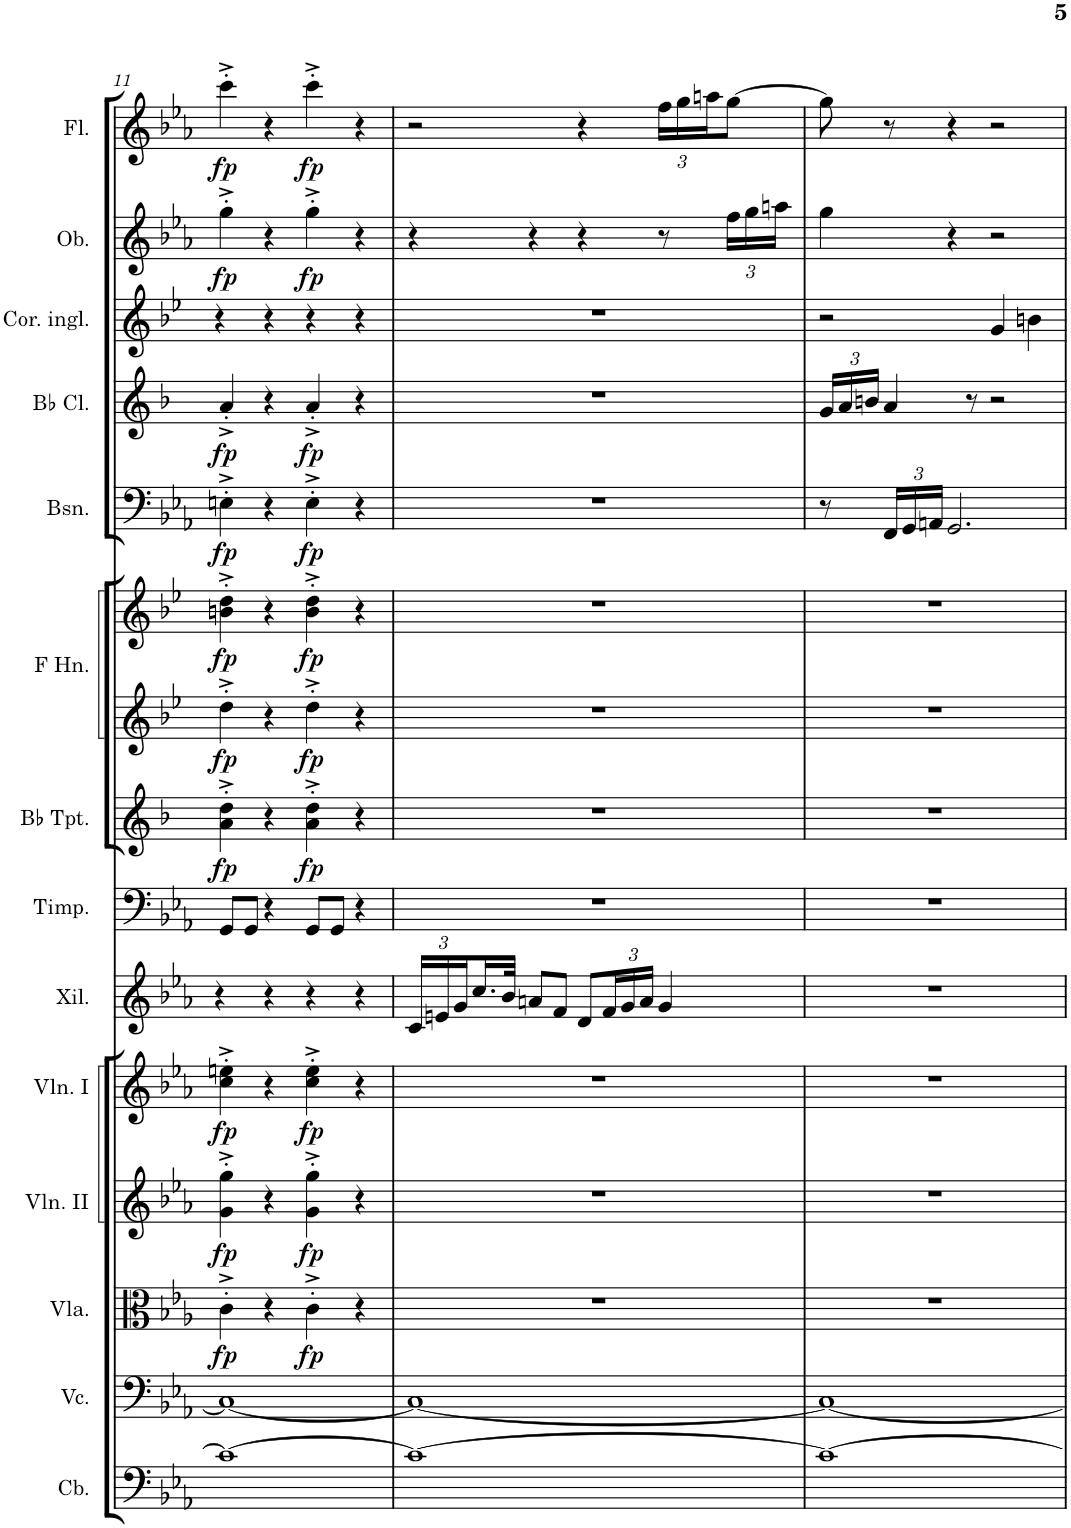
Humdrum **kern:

**kern	**kern	**kern	**dynam	**kern	**dynam	**kern	**dynam	**kern	**kern	**kern	**dynam	**kern	**kern	**dynam	**kern	**dynam	**kern	**dynam	**kern	**kern	**dynam	**kern	**dynam
*part14	*part13	*part12	*part12	*part11	*part11	*part10	*part10	*part9	*part8	*part7	*part7	*part6	*part6	*part6	*part5	*part5	*part4	*part4	*part3	*part2	*part2	*part1	*part1
*staff15	*staff14	*staff13	*staff13	*staff12	*staff12	*staff11	*staff11	*staff10	*staff9	*staff8	*staff8	*staff7	*staff6	*staff6/7	*staff5	*staff5	*staff4	*staff4	*staff3	*staff2	*staff2	*staff1	*staff1
*I"Contrabasses	*I"Violoncellos	*I"Violas	*	*I"Violins II	*	*I"Violins I	*	*I"Xilofono	*I"Timpani	*I"Trumpets in Bb	*	*I"Horns in F	*	*	*I"Bassoons	*	*I"Clarinets in Bb	*	*I"Corno inglese	*I"Oboes	*	*I"Flutes	*
*I'Cb.	*I'Vc.	*I'Vla.	*	*I'Vln. II	*	*I'Vln. I	*	*I'Xil.	*I'Timp.	*	*	*	*	*	*I'Bsn.	*	*	*	*I'Cor. ingl.	*I'Ob.	*	*I'Fl.	*
!!LO:PB:g=z
*clefF4	*clefF4	*clefC3	*	*clefG2	*	*clefG2	*	*clefG2	*clefF4	*clefG2	*	*clefG2	*clefG2	*	*clefF4	*	*clefG2	*	*clefG2	*clefG2	*	*clefG2	*
*Trd7c12	*	*	*	*	*	*	*	*Trd-7c-12	*	*Trd1c2	*	*Trd4c7	*Trd4c7	*	*	*	*Trd1c2	*	*Trd4c7	*	*	*	*
*k[b-e-a-]	*k[b-e-a-]	*k[b-e-a-]	*	*k[b-e-a-]	*	*k[b-e-a-]	*	*k[b-e-a-]	*k[b-e-a-]	*k[b-]	*	*k[b-e-]	*k[b-e-]	*	*k[b-e-a-]	*	*k[b-]	*	*k[b-e-]	*k[b-e-a-]	*	*k[b-e-a-]	*
*M4/4	*M4/4	*M4/4	*	*M4/4	*	*M4/4	*	*M4/4	*M4/4	*M4/4	*	*M4/4	*M4/4	*	*M4/4	*	*M4/4	*	*M4/4	*M4/4	*	*M4/4	*
=11	=11	=11	=11	=11	=11	=11	=11	=11	=11	=11	=11	=11	=11	=11	=11	=11	=11	=11	=11	=11	=11	=11	=11
!	!	!	!LO:DY:b	!	!LO:DY:b	!	!LO:DY:b	!	!	!	!LO:DY:b	!	!	!LO:DY:b=2	!	!	!	!	!	!	!	!	!
!	!	!	!	!	!	!	!	!	!	!	!	!	!	!LO:DY:n=1:b	!	!LO:DY:b	!	!LO:DY:b	!	!	!LO:DY:b	!	!LO:DY:b
1c_	1C_	4c'^\	fp	4g\'^ 4gg\'^	fp	4cc\'^ 4een\'^	fp	4r	8GG/L	4a\'^ 4dd\'^	fp	4dd'^\	4bn\'^ 4dd\'^	fp fp	4En'^\	fp	4a'^/	fp	4r	4gg'^\	fp	4ccc'^\	fp
.	.	.	.	.	.	.	.	.	8GG/J	.	.	.	.	.	.	.	.	.	.	.	.	.	.
.	.	4r	.	4r	.	4r	.	4r	4r	4r	.	4r	4r	.	4r	.	4r	.	4r	4r	.	4r	.
!	!	!	!LO:DY:b	!	!LO:DY:b	!	!LO:DY:b	!	!	!	!LO:DY:b	!	!	!LO:DY:n=2:b=2	!	!	!	!	!	!	!	!	!
!	!	!	!	!	!	!	!	!	!	!	!	!	!	!LO:DY:n=3:b	!	!LO:DY:b	!	!LO:DY:b	!	!	!LO:DY:b	!	!LO:DY:b
.	.	4c'^\	fp	4g\'^ 4gg\'^	fp	4cc\'^ 4ee\'^	fp	4r	8GG/L	4a\'^ 4dd\'^	fp	4dd'^\	4b\'^ 4dd\'^	fp fp	4E'^\	fp	4a'^/	fp	4r	4gg'^\	fp	4ccc'^\	fp
.	.	.	.	.	.	.	.	.	8GG/J	.	.	.	.	.	.	.	.	.	.	.	.	.	.
.	.	4r	.	4r	.	4r	.	4r	4r	4r	.	4r	4r	.	4r	.	4r	.	4r	4r	.	4r	.
=12	=12	=12	=12	=12	=12	=12	=12	=12	=12	=12	=12	=12	=12	=12	=12	=12	=12	=12	=12	=12	=12	=12	=12
*	*	*	*	*	*	*	*	*Xbrackettup	*	*	*	*	*	*	*	*	*	*	*	*	*	*	*
1c_	1C_	1r	.	1r	.	1r	.	24c/LL	1r	1r	.	1r	1r	.	1r	.	1r	.	1r	4r	.	2r	.
.	.	.	.	.	.	.	.	24en/	.	.	.	.	.	.	.	.	.	.	.	.	.	.	.
.	.	.	.	.	.	.	.	24g/	.	.	.	.	.	.	.	.	.	.	.	.	.	.	.
.	.	.	.	.	.	.	.	16.cc/	.	.	.	.	.	.	.	.	.	.	.	.	.	.	.
.	.	.	.	.	.	.	.	32b-/JJk	.	.	.	.	.	.	.	.	.	.	.	.	.	.	.
.	.	.	.	.	.	.	.	8an/L	.	.	.	.	.	.	.	.	.	.	.	4r	.	.	.
.	.	.	.	.	.	.	.	8f/J	.	.	.	.	.	.	.	.	.	.	.	.	.	.	.
.	.	.	.	.	.	.	.	8d/L	.	.	.	.	.	.	.	.	.	.	.	4r	.	4r	.
.	.	.	.	.	.	.	.	24f/L	.	.	.	.	.	.	.	.	.	.	.	.	.	.	.
.	.	.	.	.	.	.	.	24g/	.	.	.	.	.	.	.	.	.	.	.	.	.	.	.
.	.	.	.	.	.	.	.	24a/JJ	.	.	.	.	.	.	.	.	.	.	.	.	.	.	.
*	*	*	*	*	*	*	*	*	*	*	*	*	*	*	*	*	*	*	*	*	*	*Xbrackettup	*
.	.	.	.	.	.	.	.	4g/	.	.	.	.	.	.	.	.	.	.	.	8r	.	24ff\LL	.
.	.	.	.	.	.	.	.	.	.	.	.	.	.	.	.	.	.	.	.	.	.	24gg\	.
.	.	.	.	.	.	.	.	.	.	.	.	.	.	.	.	.	.	.	.	.	.	24aan\J	.
*	*	*	*	*	*	*	*	*	*	*	*	*	*	*	*	*	*	*	*	*Xbrackettup	*	*	*
.	.	.	.	.	.	.	.	.	.	.	.	.	.	.	.	.	.	.	.	24ff\LL	.	[8gg\J	.
.	.	.	.	.	.	.	.	.	.	.	.	.	.	.	.	.	.	.	.	24gg\	.	.	.
.	.	.	.	.	.	.	.	.	.	.	.	.	.	.	.	.	.	.	.	24aan\JJ	.	.	.
=13	=13	=13	=13	=13	=13	=13	=13	=13	=13	=13	=13	=13	=13	=13	=13	=13	=13	=13	=13	=13	=13	=13	=13
*	*	*	*	*	*	*	*	*	*	*	*	*	*	*	*	*	*Xbrackettup	*	*	*	*	*	*
1c_	1C_	1r	.	1r	.	1r	.	1r	1r	1r	.	1r	1r	.	8r	.	24g/LL	.	2r	4gg\	.	8gg\]	.
.	.	.	.	.	.	.	.	.	.	.	.	.	.	.	.	.	24a/	.	.	.	.	.	.
.	.	.	.	.	.	.	.	.	.	.	.	.	.	.	.	.	24bn/JJ	.	.	.	.	.	.
*	*	*	*	*	*	*	*	*	*	*	*	*	*	*	*Xbrackettup	*	*	*	*	*	*	*	*
.	.	.	.	.	.	.	.	.	.	.	.	.	.	.	24FF/LL	.	4a/	.	.	.	.	8r	.
.	.	.	.	.	.	.	.	.	.	.	.	.	.	.	24GG/	.	.	.	.	.	.	.	.
.	.	.	.	.	.	.	.	.	.	.	.	.	.	.	24AAn/JJ	.	.	.	.	.	.	.	.
.	.	.	.	.	.	.	.	.	.	.	.	.	.	.	2.GG/	.	.	.	.	4r	.	4r	.
.	.	.	.	.	.	.	.	.	.	.	.	.	.	.	.	.	8r	.	.	.	.	.	.
.	.	.	.	.	.	.	.	.	.	.	.	.	.	.	.	.	2r	.	4g/	2r	.	2r	.
.	.	.	.	.	.	.	.	.	.	.	.	.	.	.	.	.	.	.	4bn\	.	.	.	.
=	=	=	=	=	=	=	=	=	=	=	=	=	=	=	=	=	=	=	=	=	=	=	=
*-	*-	*-	*-	*-	*-	*-	*-	*-	*-	*-	*-	*-	*-	*-	*-	*-	*-	*-	*-	*-	*-	*-	*-
